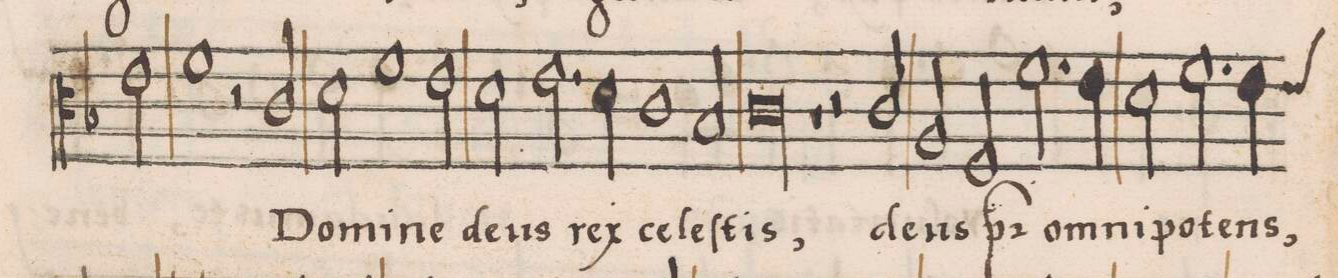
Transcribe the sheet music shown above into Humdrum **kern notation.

**kern	**text
*I"CANTVS	*
*clefC3	*
*k[b-]	*
*met(C|)	*
*M2/1	*
2e\	.
1f\	.
=34-	=34-
2r	.
2c/	Do-
2d\	-mi-
1f\	-ne
=35-	=35-
2e\	de-
2d\	-us
2.e\	rex
=36-	=36-
4d\	ce-
1c\	-leſ-
2B-/	.
=37-	=37-
00c\	-tis,
=38-	=38-
=39-	=39-
1r	.
2r	.
2c/	de-
=40-	=40-
2A/	-us-
2F/	-p(a-
2.f\	-te)r
4e\	om-
=41-	=41-
2d\	-ni-
2.f\	-po-
*custos:e	*
4e\	-tens,
*-	*-
